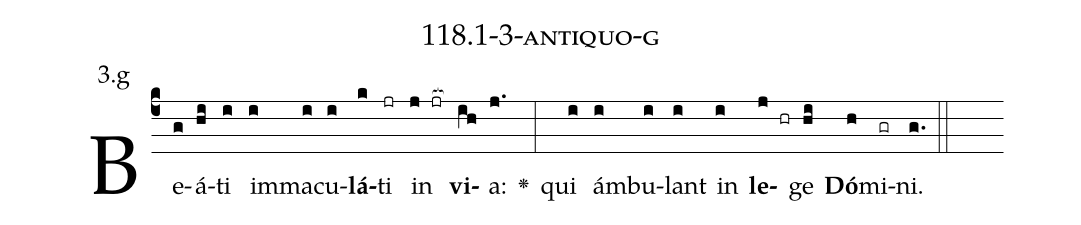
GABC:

name: 118.1-3-antiquo-g;
annotation: 3.g;
%%
(c4)Be(g)á(hi)ti(i) im(i)ma(i)cu(i)<b>lá</b>(k)ti(jr) in(j jr[ocb:1{]) <b>vi</b>(ih[ocb:0}])a:(j.) <v>\greheightstar</v>(:) qui(i) ám(i)bu(i)lant(i) in(i) <b>le</b>(j hr)ge(hi) <b>Dó</b>(h)mi(gr)ni.(g.) (::)


%E(i) u(i) o(j) u(hi) a(h) e.(g.) (::)
